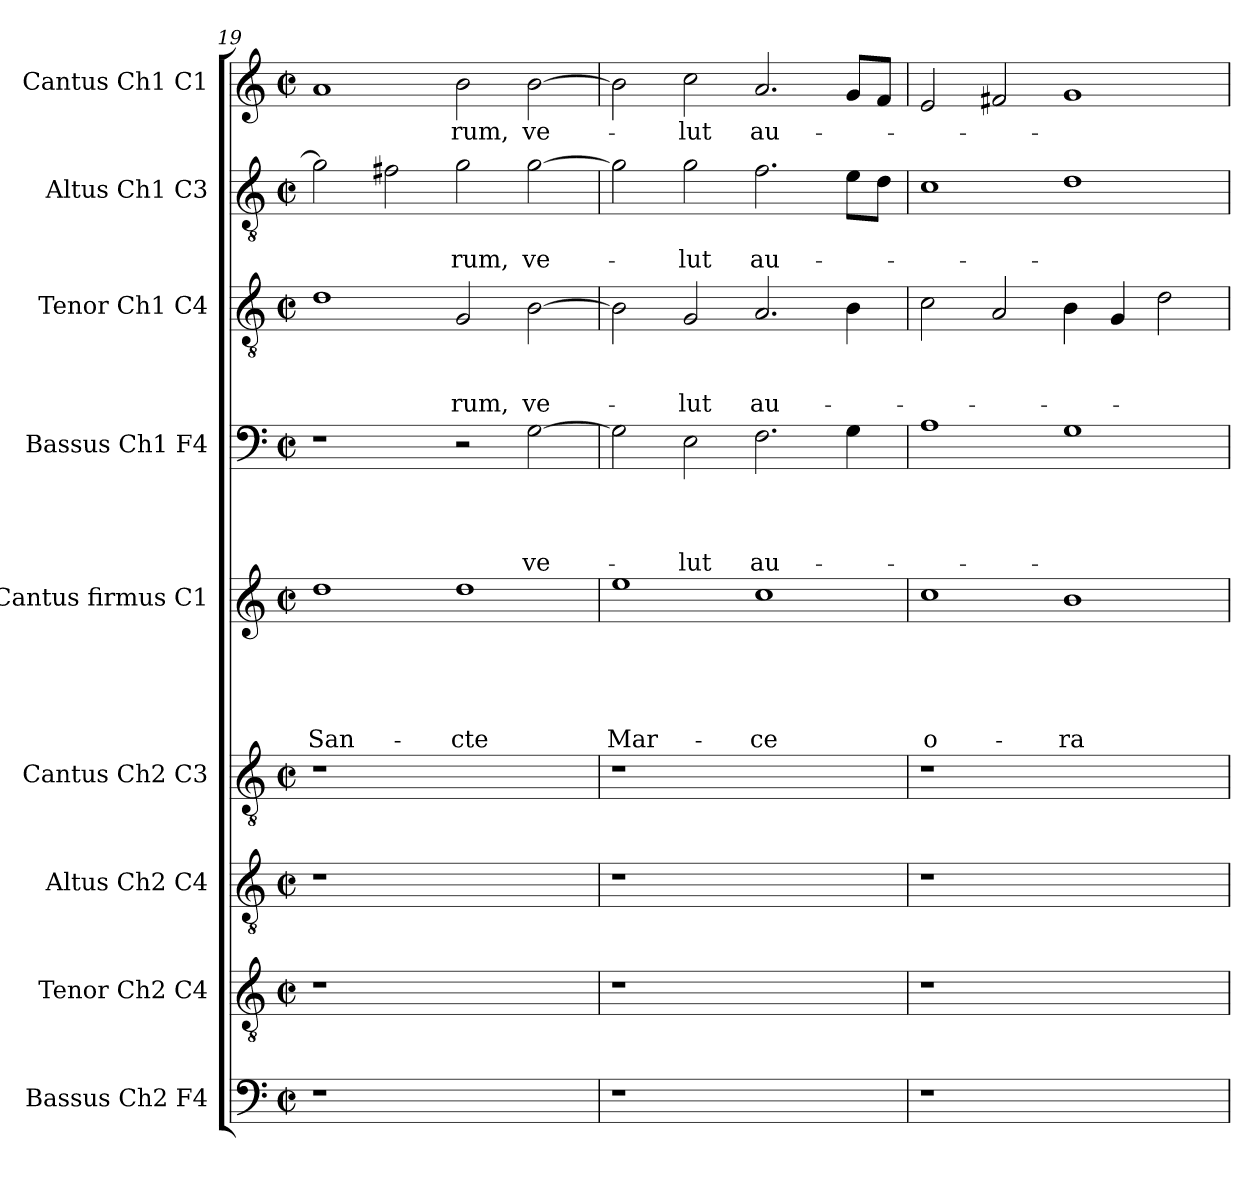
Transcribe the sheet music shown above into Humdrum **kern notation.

**kern	**kern	**kern	**kern	**kern	**text	**text	**text	**text	**text	**kern	**text	**text	**text	**text	**kern	**text	**text	**text	**kern	**text	**text	**kern	**text
*part9	*part8	*part7	*part6	*part5	*part5	*part5	*part5	*part5	*part5	*part4	*part4	*part4	*part4	*part4	*part3	*part3	*part3	*part3	*part2	*part2	*part2	*part1	*part1
*staff9	*staff8	*staff7	*staff6	*staff5	*staff5	*staff5	*staff5	*staff5	*staff5	*staff4	*staff4	*staff4	*staff4	*staff4	*staff3	*staff3	*staff3	*staff3	*staff2	*staff2	*staff2	*staff1	*staff1
*I"Bassus Ch2 F4	*I"Tenor Ch2 C4	*I"Altus Ch2 C4	*I"Cantus Ch2 C3	*I"Cantus  firmus C1	*	*	*	*	*	*I"Bassus Ch1 F4	*	*	*	*	*I"Tenor Ch1 C4	*	*	*	*I"Altus Ch1 C3	*	*	*I"Cantus Ch1 C1	*
*clefF4	*clefGv2	*clefGv2	*clefGv2	*clefG2	*	*	*	*	*	*clefF4	*	*	*	*	*clefGv2	*	*	*	*clefGv2	*	*	*clefG2	*
*k[]	*k[]	*k[]	*k[]	*k[]	*	*	*	*	*	*k[]	*	*	*	*	*k[]	*	*	*	*k[]	*	*	*k[]	*
*C:	*C:	*C:	*C:	*C:	*	*	*	*	*	*C:	*	*	*	*	*C:	*	*	*	*C:	*	*	*C:	*
*M2/2	*M2/2	*M2/2	*M2/2	*M2/2	*	*	*	*	*	*M2/2	*	*	*	*	*M2/2	*	*	*	*M2/2	*	*	*M2/2	*
*met(c|)	*met(c|)	*met(c|)	*met(c|)	*met(c|)	*	*	*	*	*	*met(c|)	*	*	*	*	*met(c|)	*	*	*	*met(c|)	*	*	*met(c|)	*
=19	=19	=19	=19	=19	=19	=19	=19	=19	=19	=19	=19	=19	=19	=19	=19	=19	=19	=19	=19	=19	=19	=19	=19
1r	1r	1r	1r	1dd	.	.	.	.	San-	1r	.	.	.	.	1d	.	.	.	2g\]	.	.	1a	.
.	.	.	.	.	.	.	.	.	.	.	.	.	.	.	.	.	.	.	2f#X\	.	.	.	.
1ryy	1ryy	1ryy	1ryy	1dd	.	.	.	.	-cte	2r	.	.	.	.	2G/	.	.	-rum,	2g\	.	-rum,	2b\	-rum,
.	.	.	.	.	.	.	.	.	.	[2G\	.	.	.	ve-	[2B\	.	.	ve-	[2g\	.	ve-	[2b\	ve-
=20	=20	=20	=20	=20	=20	=20	=20	=20	=20	=20	=20	=20	=20	=20	=20	=20	=20	=20	=20	=20	=20	=20	=20
1r	1r	1r	1r	1ee	.	.	.	.	Mar-	2G\]	.	.	.	.	2B\]	.	.	.	2g\]	.	.	2b\]	.
.	.	.	.	.	.	.	.	.	.	2E\	.	.	.	-lut	2G/	.	.	-lut	2g\	.	-lut	2cc\	-lut
1ryy	1ryy	1ryy	1ryy	1cc	.	.	.	.	-ce	2.F\	.	.	.	au-	2.A/	.	.	au-	2.f\	.	au-	2.a/	au-
.	.	.	.	.	.	.	.	.	.	4G\	.	.	.	.	4B\	.	.	.	8e\L	.	.	8g/L	.
.	.	.	.	.	.	.	.	.	.	.	.	.	.	.	.	.	.	.	8d\J	.	.	8f/J	.
!!LO:PB:g=z
=21	=21	=21	=21	=21	=21	=21	=21	=21	=21	=21	=21	=21	=21	=21	=21	=21	=21	=21	=21	=21	=21	=21	=21
1r	1r	1r	1r	1cc	.	.	.	.	o-	1A	.	.	.	.	2c\	.	.	.	1c	.	.	2e/	.
.	.	.	.	.	.	.	.	.	.	.	.	.	.	.	2A/	.	.	.	.	.	.	2f#X/	.
1ryy	1ryy	1ryy	1ryy	1b	.	.	.	.	-ra	1G	.	.	.	.	4B\	.	.	.	1d	.	.	1g	.
.	.	.	.	.	.	.	.	.	.	.	.	.	.	.	4G/	.	.	.	.	.	.	.	.
.	.	.	.	.	.	.	.	.	.	.	.	.	.	.	2d\	.	.	.	.	.	.	.	.
=	=	=	=	=	=	=	=	=	=	=	=	=	=	=	=	=	=	=	=	=	=	=	=
*-	*-	*-	*-	*-	*-	*-	*-	*-	*-	*-	*-	*-	*-	*-	*-	*-	*-	*-	*-	*-	*-	*-	*-
